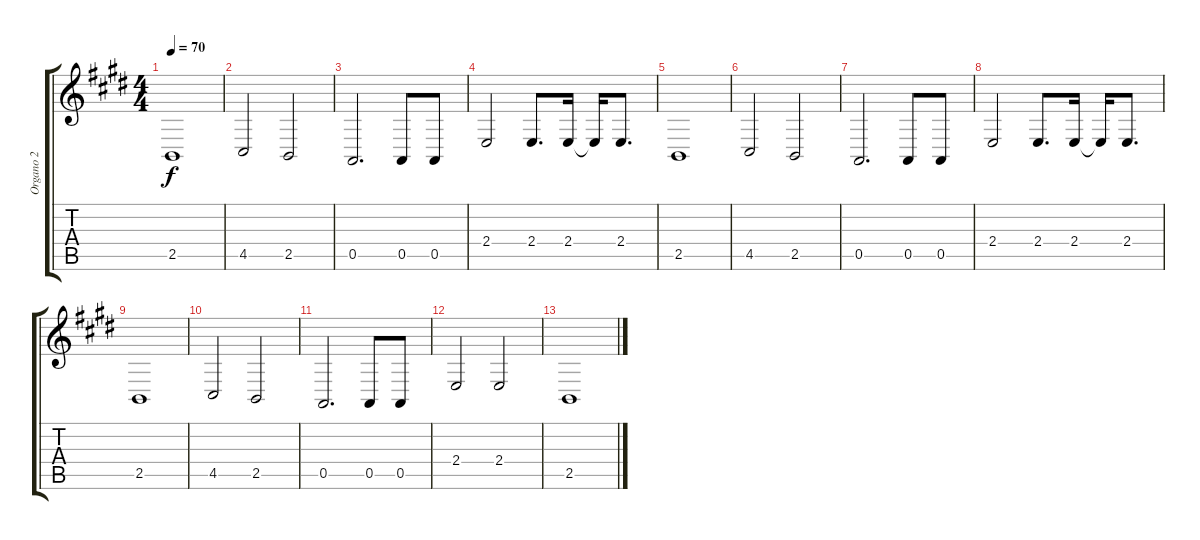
\track ("Organo 2" "Organo 2") {instrument acousticgrandpiano}
\staff {score tabs}
\tuning (E4 B3 G3 D3 A2 E2) {hide}
\ts (4 4)
\tempo 70
\clef g2
\ks e
2.5.1{dy f} |
4.5.2 2.5.2 |
0.5.2{d} 0.5.8 0.5.8 |
2.4.2 2.4.8{d} 2.4.16 2.4{t}.16 2.4.8{d} |
2.5.1 |
4.5.2 2.5.2 |
0.5.2{d} 0.5.8 0.5.8 |
2.4.2 2.4.8{d} 2.4.16 2.4{t}.16 2.4.8{d} |
2.5.1 |
4.5.2 2.5.2 |
0.5.2{d} 0.5.8 0.5.8 |
2.4.2 2.4.2 |
2.5.1
